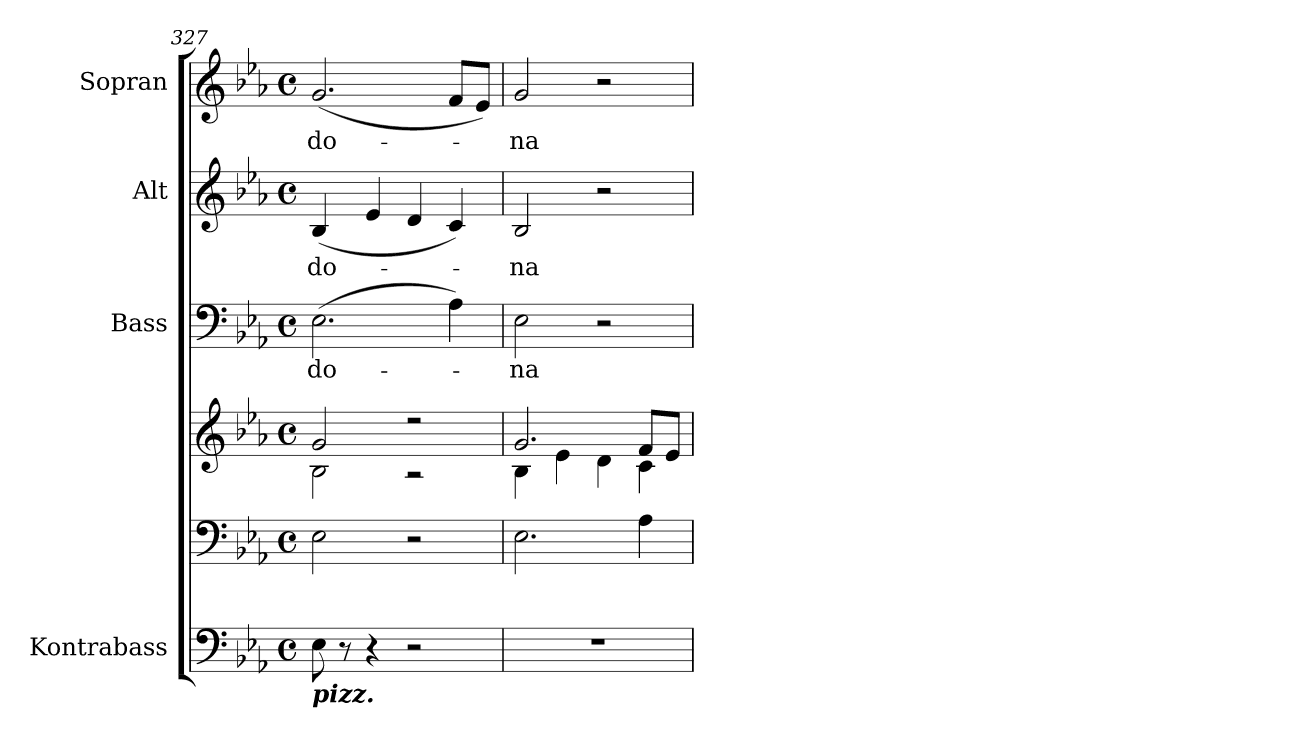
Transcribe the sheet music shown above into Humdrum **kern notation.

**kern	**kern	**kern	**kern	**text	**kern	**text	**kern	**text
*part5	*part4	*part4	*part3	*part3	*part2	*part2	*part1	*part1
*staff6	*staff5	*staff4	*staff3	*staff3	*staff2	*staff2	*staff1	*staff1
*I"Kontrabass	*	*	*I"Bass	*	*I"Alt	*	*I"Sopran	*
*I'Kb.	*	*	*I'B.	*	*I'A.	*	*I'S.	*
!!LO:LB:g=z
*clefF4	*clefF4	*clefG2	*clefF4	*	*clefG2	*	*clefG2	*
*ITrd7c12	*	*	*	*	*	*	*	*
*k[b-e-a-]	*k[b-e-a-]	*k[b-e-a-]	*k[b-e-a-]	*	*k[b-e-a-]	*	*k[b-e-a-]	*
*E-:	*E-:	*E-:	*E-:	*	*E-:	*	*E-:	*
*M4/4	*M4/4	*M4/4	*M4/4	*	*M4/4	*	*M4/4	*
*met(c)	*met(c)	*met(c)	*met(c)	*	*met(c)	*	*met(c)	*
=327	=327	=327	=327	=327	=327	=327	=327	=327
*	*	*^	*	*	*	*	*	*
!LO:TX:b:Bi:t=pizz.	!	!	!	!	!	!	!	!	!
!	!	!	!	!	!LO:LY:b	!	!LO:LY:b	!	!LO:LY:b
8EE-\	2E-\	2g/	2B-\	(>2.E-\	do-	(<4B-/	do-	(<2.g/	do-
8r	.	.	.	.	.	.	.	.	.
4r	.	.	.	.	.	4e-/	.	.	.
2r	2r	2r	2r	.	.	4d/	.	.	.
.	.	.	.	4A-\)	.	4c/)	.	8f/L	.
.	.	.	.	.	.	.	.	8e-/J)	.
=328	=328	=328	=328	=328	=328	=328	=328	=328	=328
!	!	!	!	!	!LO:LY:b	!	!LO:LY:b	!	!LO:LY:b
1r	2.E-\	2.g/	4B-\	2E-\	-na	2B-/	-na	2g/	-na
.	.	.	4e-\	.	.	.	.	.	.
.	.	.	4d\	2r	.	2r	.	2r	.
.	4A-\	8f/L	4c\	.	.	.	.	.	.
.	.	8e-/J	.	.	.	.	.	.	.
*	*	*v	*v	*	*	*	*	*	*
=	=	=	=	=	=	=	=	=
*-	*-	*-	*-	*-	*-	*-	*-	*-
